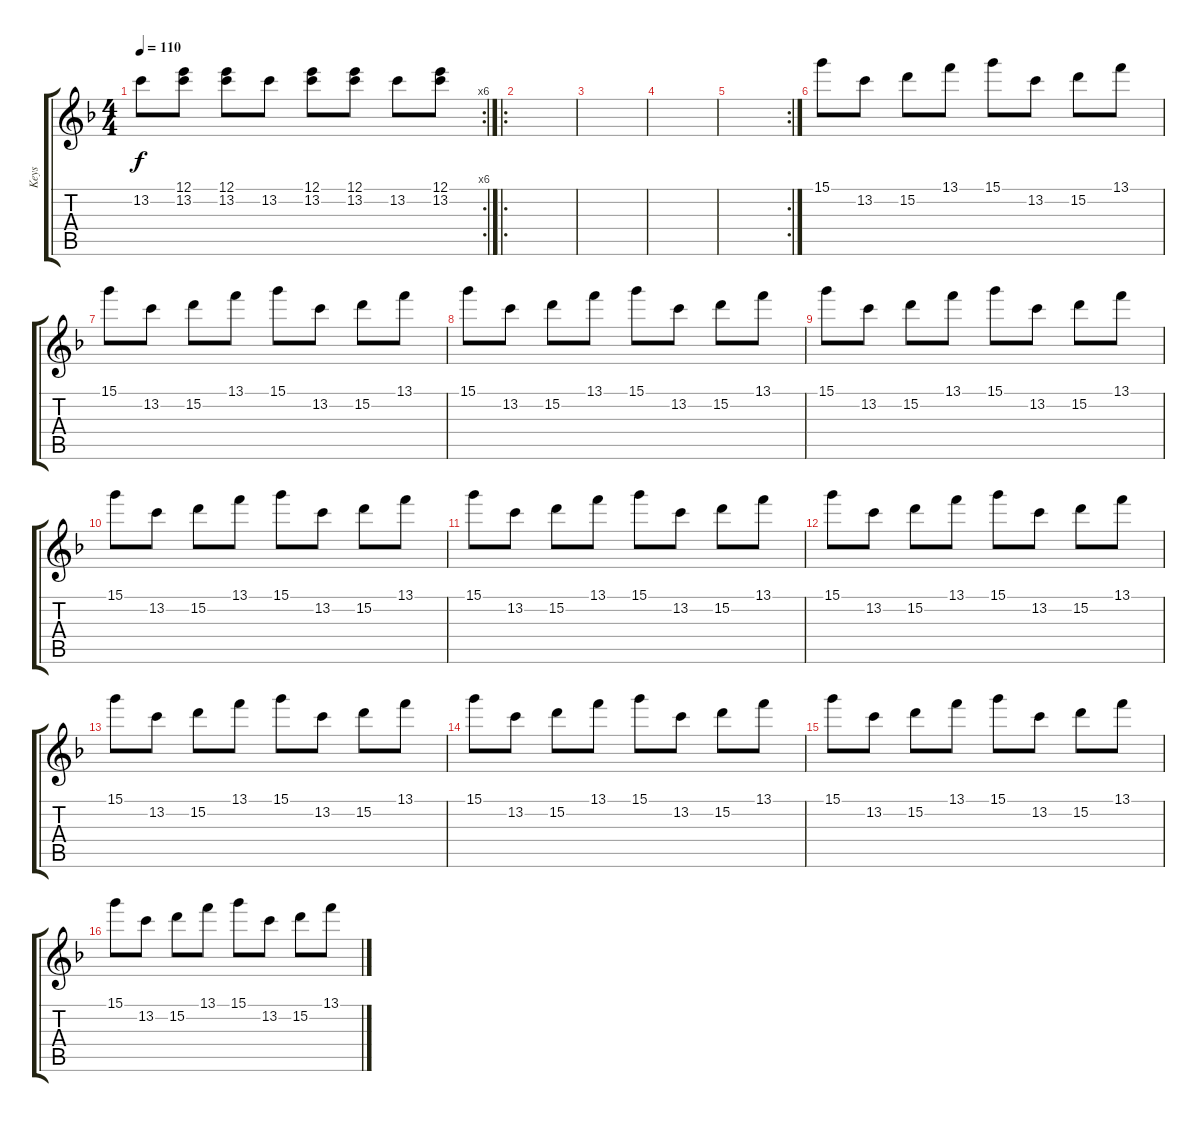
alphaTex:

\track ("Keys" "Keys") {instrument overdrivenguitar}
\staff {score tabs}
\tuning (E4 B3 G3 D3 A2 E2) {hide}
\rc 6
\ts (4 4)
\tempo 110
\clef g2
\ks dminor
13.2.8{dy f} (12.1 13.2).8 (12.1 13.2).8 13.2.8 (12.1 13.2).8 (12.1 13.2).8 13.2.8 (12.1 13.2).8 |
\ro
|
|
|
\rc 2
|
15.1.8 13.2.8 15.2.8 13.1.8 15.1.8 13.2.8 15.2.8 13.1.8 |
15.1.8 13.2.8 15.2.8 13.1.8 15.1.8 13.2.8 15.2.8 13.1.8 |
15.1.8 13.2.8 15.2.8 13.1.8 15.1.8 13.2.8 15.2.8 13.1.8 |
15.1.8 13.2.8 15.2.8 13.1.8 15.1.8 13.2.8 15.2.8 13.1.8 |
15.1.8 13.2.8 15.2.8 13.1.8 15.1.8 13.2.8 15.2.8 13.1.8 |
15.1.8 13.2.8 15.2.8 13.1.8 15.1.8 13.2.8 15.2.8 13.1.8 |
15.1.8 13.2.8 15.2.8 13.1.8 15.1.8 13.2.8 15.2.8 13.1.8 |
15.1.8 13.2.8 15.2.8 13.1.8 15.1.8 13.2.8 15.2.8 13.1.8 |
15.1.8 13.2.8 15.2.8 13.1.8 15.1.8 13.2.8 15.2.8 13.1.8 |
15.1.8 13.2.8 15.2.8 13.1.8 15.1.8 13.2.8 15.2.8 13.1.8 |
15.1.8 13.2.8 15.2.8 13.1.8 15.1.8 13.2.8 15.2.8 13.1.8
